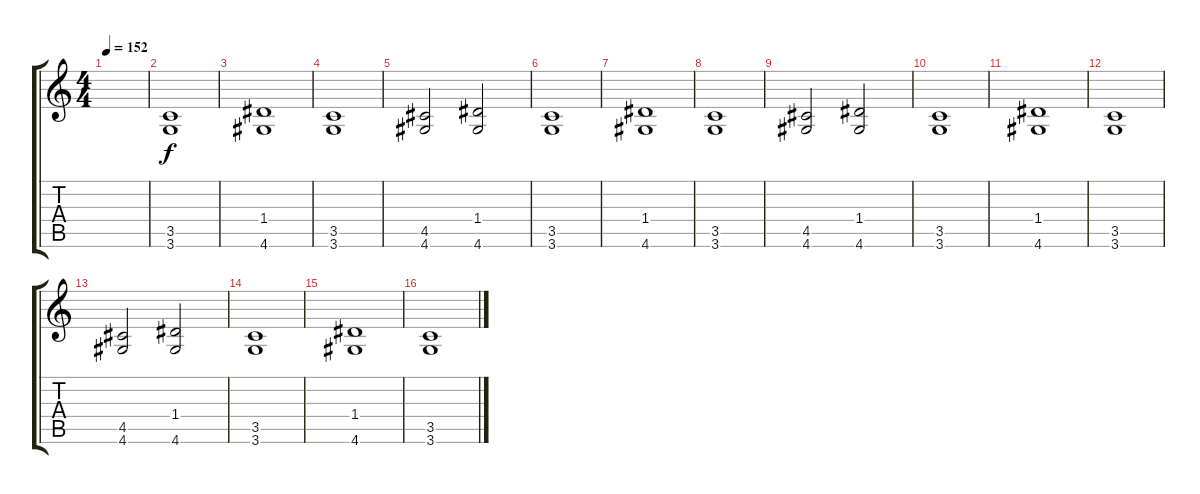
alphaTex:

\track "" {instrument distortionguitar}
\staff {score tabs}
\tuning (E4 B3 G3 D3 A2 E2) {hide}
\ts (4 4)
\tempo 152
\clef g2
\ks c
|
(3.5 3.6).1 |
(1.4 4.6).1 |
(3.5 3.6).1 |
(4.5 4.6).2 (1.4 4.6).2 |
(3.5 3.6).1 |
(1.4 4.6).1 |
(3.5 3.6).1 |
(4.5 4.6).2 (1.4 4.6).2 |
(3.5 3.6).1 |
(1.4 4.6).1 |
(3.5 3.6).1 |
(4.5 4.6).2 (1.4 4.6).2 |
(3.5 3.6).1 |
(1.4 4.6).1 |
(3.5 3.6).1
